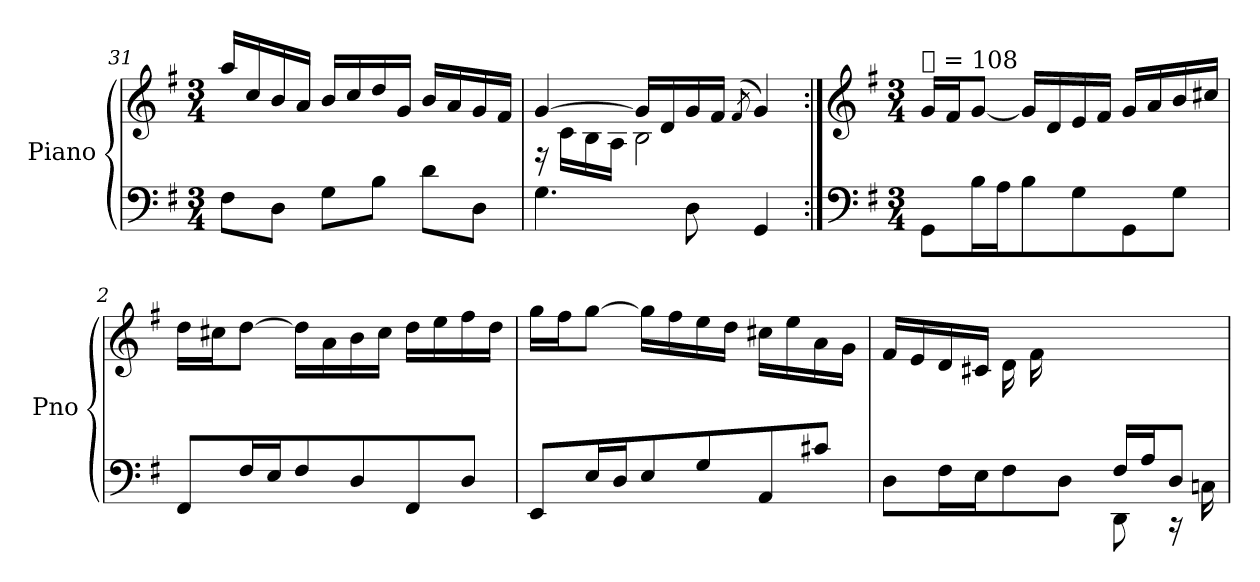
**kern	**kern
*part1	*part1
*staff2	*staff1
*I"Piano	*
*I'Pno	*
*clefF4	*clefG2
*k[f#]	*k[f#]
*M3/4	*M3/4
=31	=31
8F#\L	16aa/LL
.	16cc/
8D\J	16b/
.	16a/JJ
8G\L	16b/LL
.	16cc/
8B\J	16dd/
.	16g/JJ
8d\L	16b/LL
.	16a/
8D\J	16g/
.	16f#/JJ
=32	=32
*	*^
4.G\	[4g/	16rF
.	.	16c\LL
.	.	16B\
.	.	16A\JJ
.	16g/LL]	2B\
.	16d/	.
8D\	16g/	.
.	16f#/JJ	.
.	(<8qf#/	.
4GG/	4g/)	.
*	*v	*v
!!LO:PB:g=z
=1:|!	=1:|!
*clefF4	*clefG2
*k[f#]	*k[f#]
*M3/4	*M3/4
!	!LO:TX:a:t=𝅘𝅥 = 108
8GG\L	16g/LL
.	16f#/J
16B\L	[8g/J
16A\J	.
8B\	16g/LL]
.	16d/
8G\	16e/
.	16f#/JJ
8GG\	16g/LL
.	16a/
8G\J	16b/
.	16cc#X/JJ
=2	=2
8FF#/L	16dd\LL
.	16cc#X\J
16F#/L	[8dd\J
16E/J	.
8F#/	16dd\LL]
.	16a\
8D/	16b\
.	16cc#\JJ
8FF#/	16dd\LL
.	16ee\
8D/J	16ff#\
.	16dd\JJ
=3	=3
8EE/L	16gg\LL
.	16ff#\J
16E/L	[8gg\J
16D/J	.
8E/	16gg\LL]
.	16ff#\
8G/	16ee\
.	16dd\JJ
8AA/	16cc#X\LL
.	16ee\
8c#X/J	16a\
.	16g\JJ
!!LO:LB:g=z
=4	=4
*^	*
4.ryy	8D\L	16f#/LL
.	.	16e/
.	16F#\L	16d/
.	16E\J	16c#X/JJ
.	8F#\	16d\LL
.	.	16f#\
16A/	8D\J	4.ryy
16G/JJ	.	.
16F#/LL	8DD\	.
16A/J	.	.
8D/J	16rCC	.
.	16Cn\	.
*v	*v	*
=	=
*-	*-
